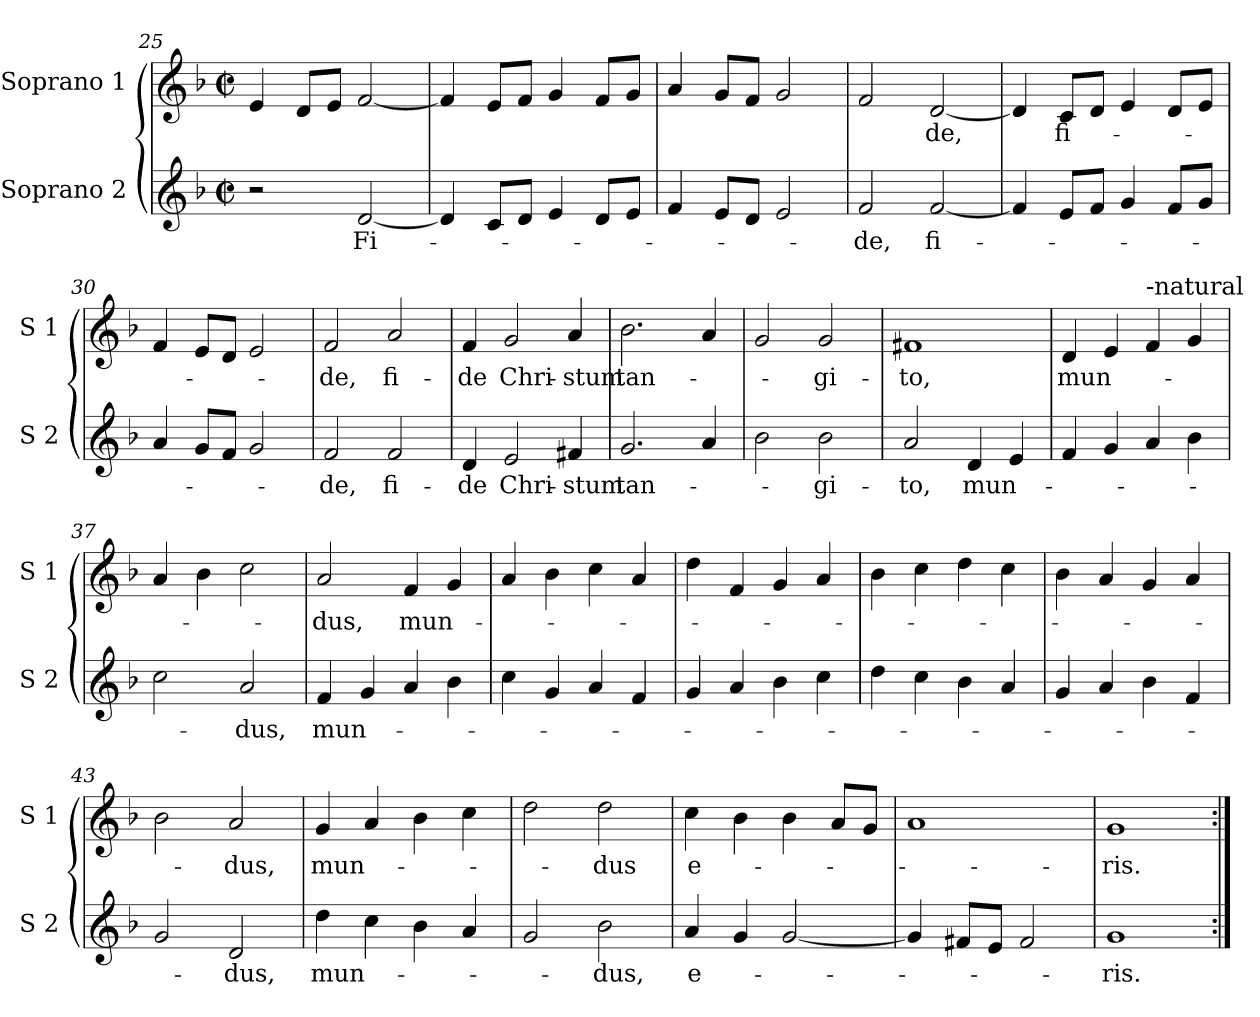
**kern	**text	**kern	**text
*part2	*part2	*part1	*part1
*staff2	*staff2	*staff1	*staff1
*I"Soprano 2	*	*I"Soprano 1	*
*I'S 2	*	*I'S 1	*
*clefG2	*	*clefG2	*
*k[b-]	*	*k[b-]	*
*F:	*	*F:	*
*M2/2	*	*M2/2	*
*met(c|)	*	*met(c|)	*
=25	=25	=25	=25
2r	.	4e/	.
.	.	8d/L	.
.	.	8e/J	.
!	!LO:LY:b	!	!
[2d/	Fi-	[2f/	.
=26	=26	=26	=26
4d/]	.	4f/]	.
8c/L	.	8e/L	.
8d/J	.	8f/J	.
4e/	.	4g/	.
8d/L	.	8f/L	.
8e/J	.	8g/J	.
=27	=27	=27	=27
4f/	.	4a/	.
8e/L	.	8g/L	.
8d/J	.	8f/J	.
2e/	.	2g/	.
=28	=28	=28	=28
!	!LO:LY:b	!	!
2f/	-de,	2f/	.
!	!LO:LY:b	!	!LO:LY:b
[2f/	fi-	[2d/	-de,
!!LO:LB:g=z
=29	=29	=29	=29
4f/]	.	4d/]	.
!	!	!	!LO:LY:b
8e/L	.	8c/L	fi-
8f/J	.	8d/J	.
4g/	.	4e/	.
8f/L	.	8d/L	.
8g/J	.	8e/J	.
=30	=30	=30	=30
4a/	.	4f/	.
8g/L	.	8e/L	.
8f/J	.	8d/J	.
2g/	.	2e/	.
=31	=31	=31	=31
!	!LO:LY:b	!	!LO:LY:b
2f/	-de,	2f/	-de,
!	!LO:LY:b	!	!LO:LY:b
2f/	fi-	2a/	fi-
=32	=32	=32	=32
!	!LO:LY:b	!	!LO:LY:b
4d/	-de	4f/	-de
!	!LO:LY:b	!	!LO:LY:b
2e/	Chri-	2g/	Chri-
!	!LO:LY:b	!	!LO:LY:b
4f#X/	-stum	4a/	-stum
=33	=33	=33	=33
!	!LO:LY:b	!	!LO:LY:b
2.g/	tan-	2.b-\	tan-
4a/	.	4a/	.
!!LO:LB:g=z
=34	=34	=34	=34
2b-\	.	2g/	.
!	!LO:LY:b	!	!LO:LY:b
2b-\	-gi-	2g/	-gi-
=35	=35	=35	=35
!	!LO:LY:b	!	!LO:LY:b
2a/	-to,	1f#X	-to,
!	!LO:LY:b	!	!
4d/	mun-	.	.
4e/	.	.	.
=36	=36	=36	=36
!	!	!	!LO:LY:b
4f/	.	4d/	mun-
4g/	.	4e/	.
!	!	!LO:TX:a:t=-natural	!
4a/	.	4f/	.
4b-\	.	4g/	.
=37	=37	=37	=37
2cc\	.	4a/	.
.	.	4b-\	.
!	!LO:LY:b	!	!
2a/	-dus,	2cc\	.
=38	=38	=38	=38
!	!LO:LY:b	!	!LO:LY:b
4f/	mun-	2a/	-dus,
4g/	.	.	.
!	!	!	!LO:LY:b
4a/	.	4f/	mun-
4b-\	.	4g/	.
!!LO:LB:g=z
=39	=39	=39	=39
4cc\	.	4a/	.
4g/	.	4b-\	.
4a/	.	4cc\	.
4f/	.	4a/	.
=40	=40	=40	=40
4g/	.	4dd\	.
4a/	.	4f/	.
4b-\	.	4g/	.
4cc\	.	4a/	.
=41	=41	=41	=41
4dd\	.	4b-\	.
4cc\	.	4cc\	.
4b-\	.	4dd\	.
4a/	.	4cc\	.
=42	=42	=42	=42
4g/	.	4b-\	.
4a/	.	4a/	.
4b-\	.	4g/	.
4f/	.	4a/	.
=43	=43	=43	=43
2g/	.	2b-\	.
!	!LO:LY:b	!	!LO:LY:b
2d/	-dus,	2a/	-dus,
!!LO:LB:g=z
=44	=44	=44	=44
!	!LO:LY:b	!	!LO:LY:b
4dd\	mun-	4g/	mun-
4cc\	.	4a/	.
4b-\	.	4b-\	.
4a/	.	4cc\	.
=45	=45	=45	=45
2g/	.	2dd\	.
!	!LO:LY:b	!	!LO:LY:b
2b-\	-dus,	2dd\	-dus
=46	=46	=46	=46
!	!LO:LY:b	!	!LO:LY:b
4a/	e-	4cc\	e-
4g/	.	4b-\	.
[2g/	.	4b-\	.
.	.	8a/L	.
.	.	8g/J	.
=47	=47	=47	=47
4g/]	.	1a	.
8f#X/L	.	.	.
8e/J	.	.	.
2f#/	.	.	.
=48	=48	=48	=48
!	!LO:LY:b	!	!LO:LY:b
1g	-ris.	1g	-ris.
=:|!	=:|!	=:|!	=:|!
*-	*-	*-	*-
